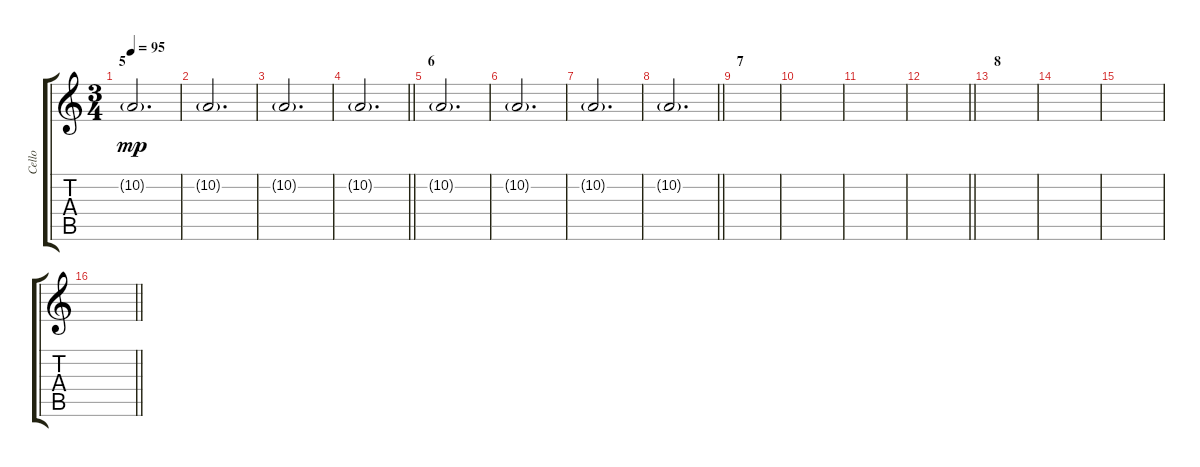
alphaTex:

\track ("Cello" "Cello") {instrument viola}
\staff {score tabs}
\tuning (E4 B3 G3 D3 A2 E2) {hide}
\ts (3 4)
\section ("" "5")
\tempo 95
\clef g2
\ks c
10.2{g}.2{d dy mp volume 8} |
10.2{g}.2{d} |
10.2{g}.2{d volume 5} |
\barLineRight lightlight
10.2{g}.2{d} |
\section ("" "6")
10.2{g}.2{d volume 4} |
10.2{g}.2{d volume 2} |
10.2{g}.2{d} |
\barLineRight lightlight
10.2{g}.2{d} |
\section ("" "7")
|
|
|
\barLineRight lightlight
|
\section ("" "8")
|
|
|
\barLineRight lightlight
